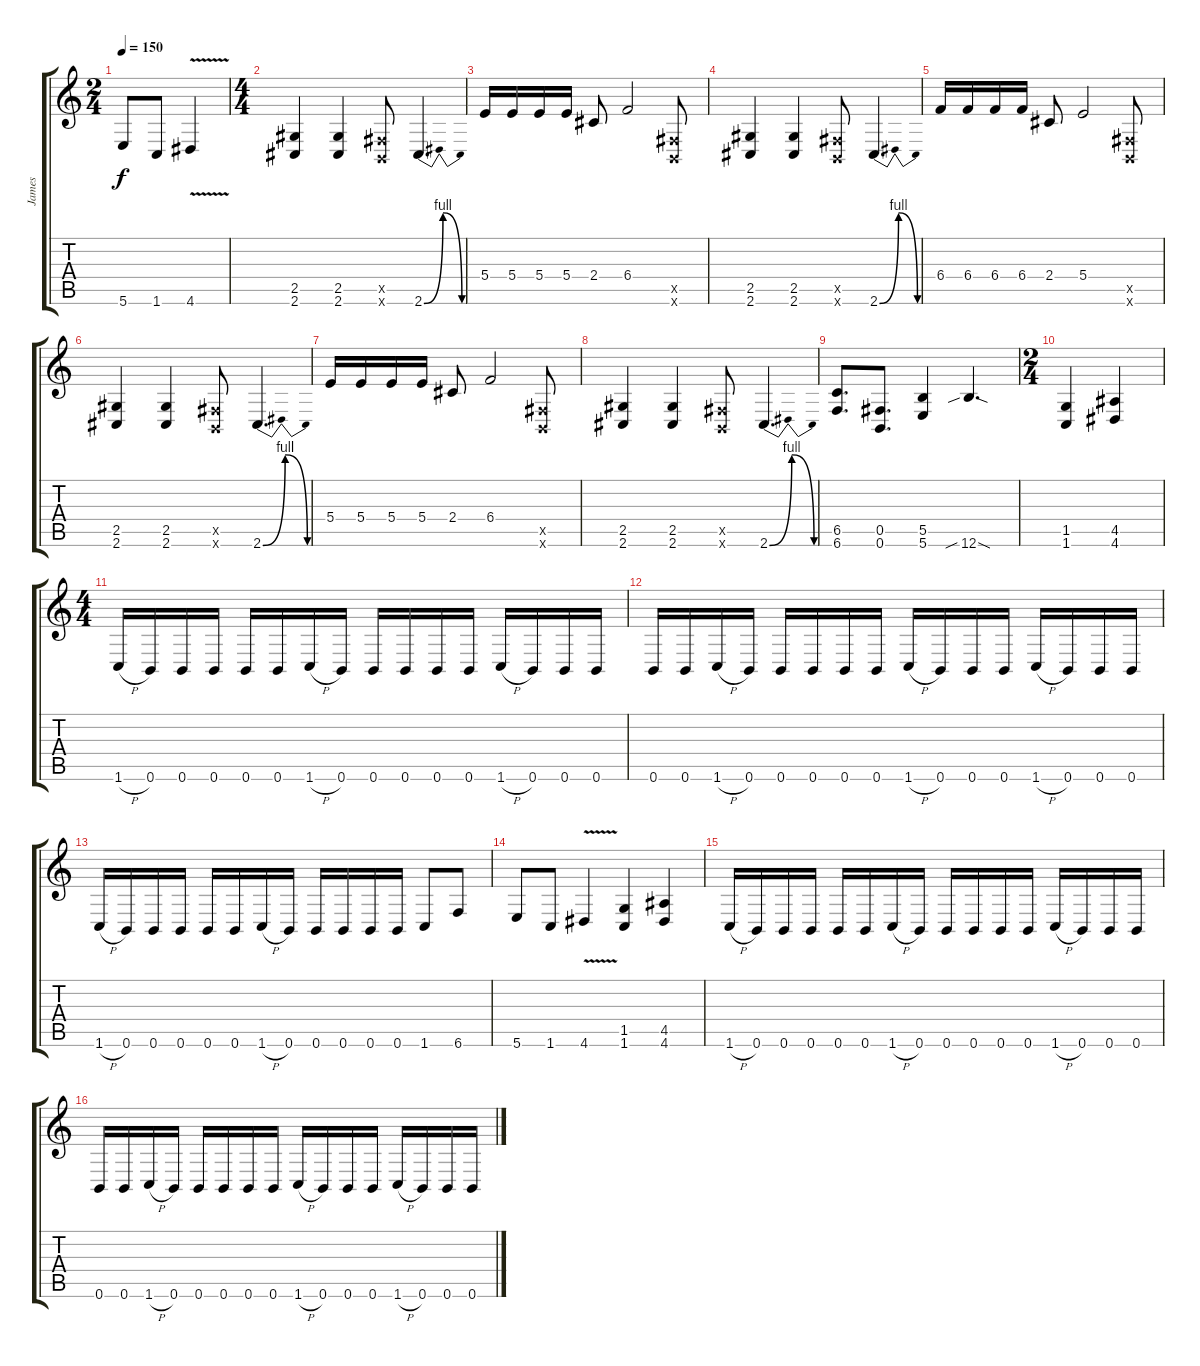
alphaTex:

\track ("James" "James") {instrument distortionguitar}
\staff {score tabs}
\tuning (Db4 Ab3 E3 B2 Gb2 B1) {hide}
\ts (2 4)
\tempo 150
\clef g2
\ks c
5.6.8{dy f} 1.6.8 4.6{v}.4 |
\ts (4 4)
(2.5 2.6).4 (2.5 2.6).4 (0.5{x} 0.6{x}).8 2.6{be (bendrelease 0 0 10 4 10 4 60 0)}.4{d} |
5.4.16 5.4.16 5.4.16 5.4.16 2.4.8 6.4.2 (0.5{x} 0.6{x}).8 |
(2.5 2.6).4 (2.5 2.6).4 (0.5{x} 0.6{x}).8 2.6{be (bendrelease 0 0 10 4 10 4 60 0)}.4{d} |
6.4.16 6.4.16 6.4.16 6.4.16 2.4.8 5.4.2 (0.5{x} 0.6{x}).8 |
(2.5 2.6).4 (2.5 2.6).4 (0.5{x} 0.6{x}).8 2.6{be (bendrelease 0 0 10 4 10 4 60 0)}.4{d} |
5.4.16 5.4.16 5.4.16 5.4.16 2.4.8 6.4.2 (0.5{x} 0.6{x}).8 |
(2.5 2.6).4 (2.5 2.6).4 (0.5{x} 0.6{x}).8 2.6{be (bendrelease 0 0 10 4 10 4 60 0)}.4{d} |
(6.5 6.6).8{d} (0.5 0.6).8{d} (5.5 5.6).4 12.6{sib sod}.4{d} |
\ts (2 4)
(1.5 1.6).4 (4.5 4.6).4 |
\ts (4 4)
1.6{h}.16 0.6.16 0.6.16 0.6.16 0.6.16 0.6.16 1.6{h}.16 0.6.16 0.6.16 0.6.16 0.6.16 0.6.16 1.6{h}.16 0.6.16 0.6.16 0.6.16 |
0.6.16 0.6.16 1.6{h}.16 0.6.16 0.6.16 0.6.16 0.6.16 0.6.16 1.6{h}.16 0.6.16 0.6.16 0.6.16 1.6{h}.16 0.6.16 0.6.16 0.6.16 |
1.6{h}.16 0.6.16 0.6.16 0.6.16 0.6.16 0.6.16 1.6{h}.16 0.6.16 0.6.16 0.6.16 0.6.16 0.6.16 1.6.8 6.6.8 |
5.6.8 1.6.8 4.6{v}.4 (1.5 1.6).4 (4.5 4.6).4 |
1.6{h}.16 0.6.16 0.6.16 0.6.16 0.6.16 0.6.16 1.6{h}.16 0.6.16 0.6.16 0.6.16 0.6.16 0.6.16 1.6{h}.16 0.6.16 0.6.16 0.6.16 |
0.6.16 0.6.16 1.6{h}.16 0.6.16 0.6.16 0.6.16 0.6.16 0.6.16 1.6{h}.16 0.6.16 0.6.16 0.6.16 1.6{h}.16 0.6.16 0.6.16 0.6.16
